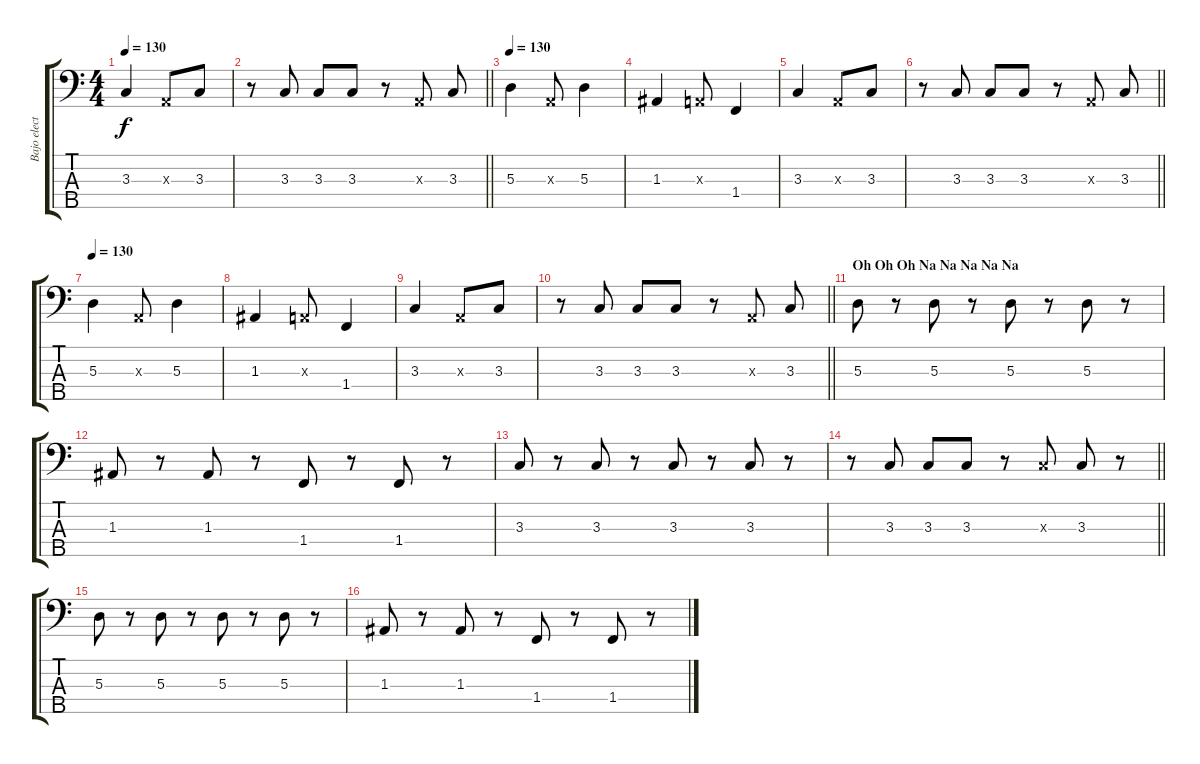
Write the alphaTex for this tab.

\track ("Bajo electrico" "Bajo elect") {instrument electricbassfinger}
\staff {score tabs}
\tuning (G2 D2 A1 E1 B0) {hide}
\ts (4 4)
\tempo 130
\clef f4
\ks c
3.3.4{dy f} 0.3{x}.8 3.3.8 |
\barLineRight lightlight
r.8 3.3.8 3.3.8 3.3.8 r.8 0.3{x}.8 3.3.8 |
\tempo 130
5.3.4 0.3{x}.8 5.3.4 |
1.3.4 0.3{x}.8 1.4.4 |
3.3.4 0.3{x}.8 3.3.8 |
\barLineRight lightlight
r.8 3.3.8 3.3.8 3.3.8 r.8 0.3{x}.8 3.3.8 |
\tempo 130
5.3.4 0.3{x}.8 5.3.4 |
1.3.4 0.3{x}.8 1.4.4 |
3.3.4 0.3{x}.8 3.3.8 |
\barLineRight lightlight
r.8 3.3.8 3.3.8 3.3.8 r.8 0.3{x}.8 3.3.8 |
\section ("" "Oh Oh Oh Na Na Na Na Na")
5.3.8 r.8 5.3.8 r.8 5.3.8 r.8 5.3.8 r.8 |
1.3.8 r.8 1.3.8 r.8 1.4.8 r.8 1.4.8 r.8 |
3.3.8 r.8 3.3.8 r.8 3.3.8 r.8 3.3.8 r.8 |
\barLineRight lightlight
r.8 3.3.8 3.3.8 3.3.8 r.8 3.3{x}.8 3.3.8 r.8 |
5.3.8 r.8 5.3.8 r.8 5.3.8 r.8 5.3.8 r.8 |
1.3.8 r.8 1.3.8 r.8 1.4.8 r.8 1.4.8 r.8
